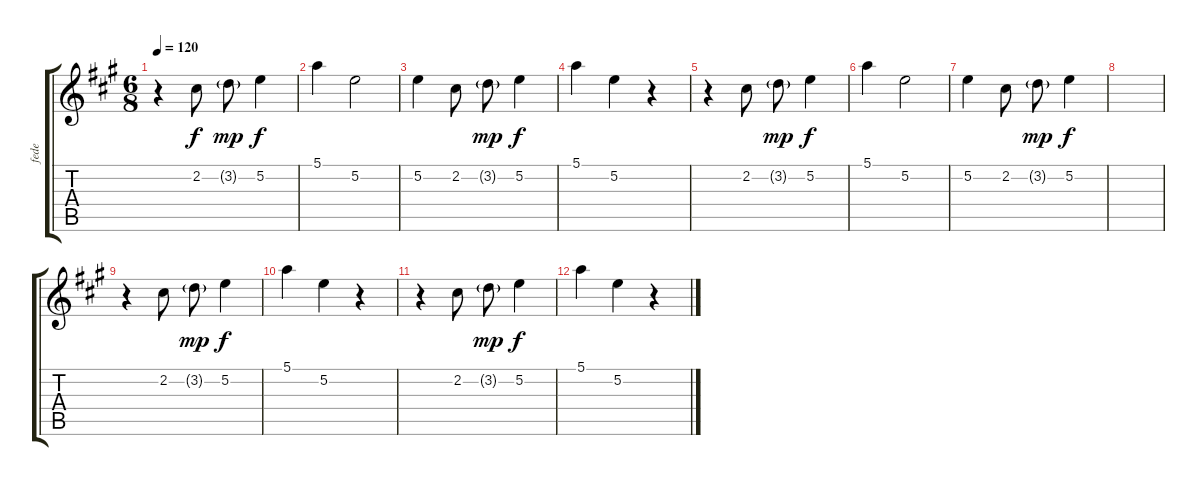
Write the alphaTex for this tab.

\track ("fede" "fede") {instrument acousticguitarsteel}
\staff {score tabs}
\tuning (E4 B3 G3 D3 A2 E2) {hide}
\ts (6 8)
\tempo 120
\clef g2
\ks a
r.4{dy f} 2.2.8 3.2{g}.8{dy mp} 5.2.4{dy f} |
5.1.4 5.2.2 |
5.2.4 2.2.8 3.2{g}.8{dy mp} 5.2.4{dy f} |
5.1.4 5.2.4 r.4 |
r.4 2.2.8 3.2{g}.8{dy mp} 5.2.4{dy f} |
5.1.4 5.2.2 |
5.2.4 2.2.8 3.2{g}.8{dy mp} 5.2.4{dy f} |
|
r.4 2.2.8 3.2{g}.8{dy mp} 5.2.4{dy f} |
5.1.4 5.2.4 r.4 |
r.4 2.2.8 3.2{g}.8{dy mp} 5.2.4{dy f} |
5.1.4 5.2.4 r.4
